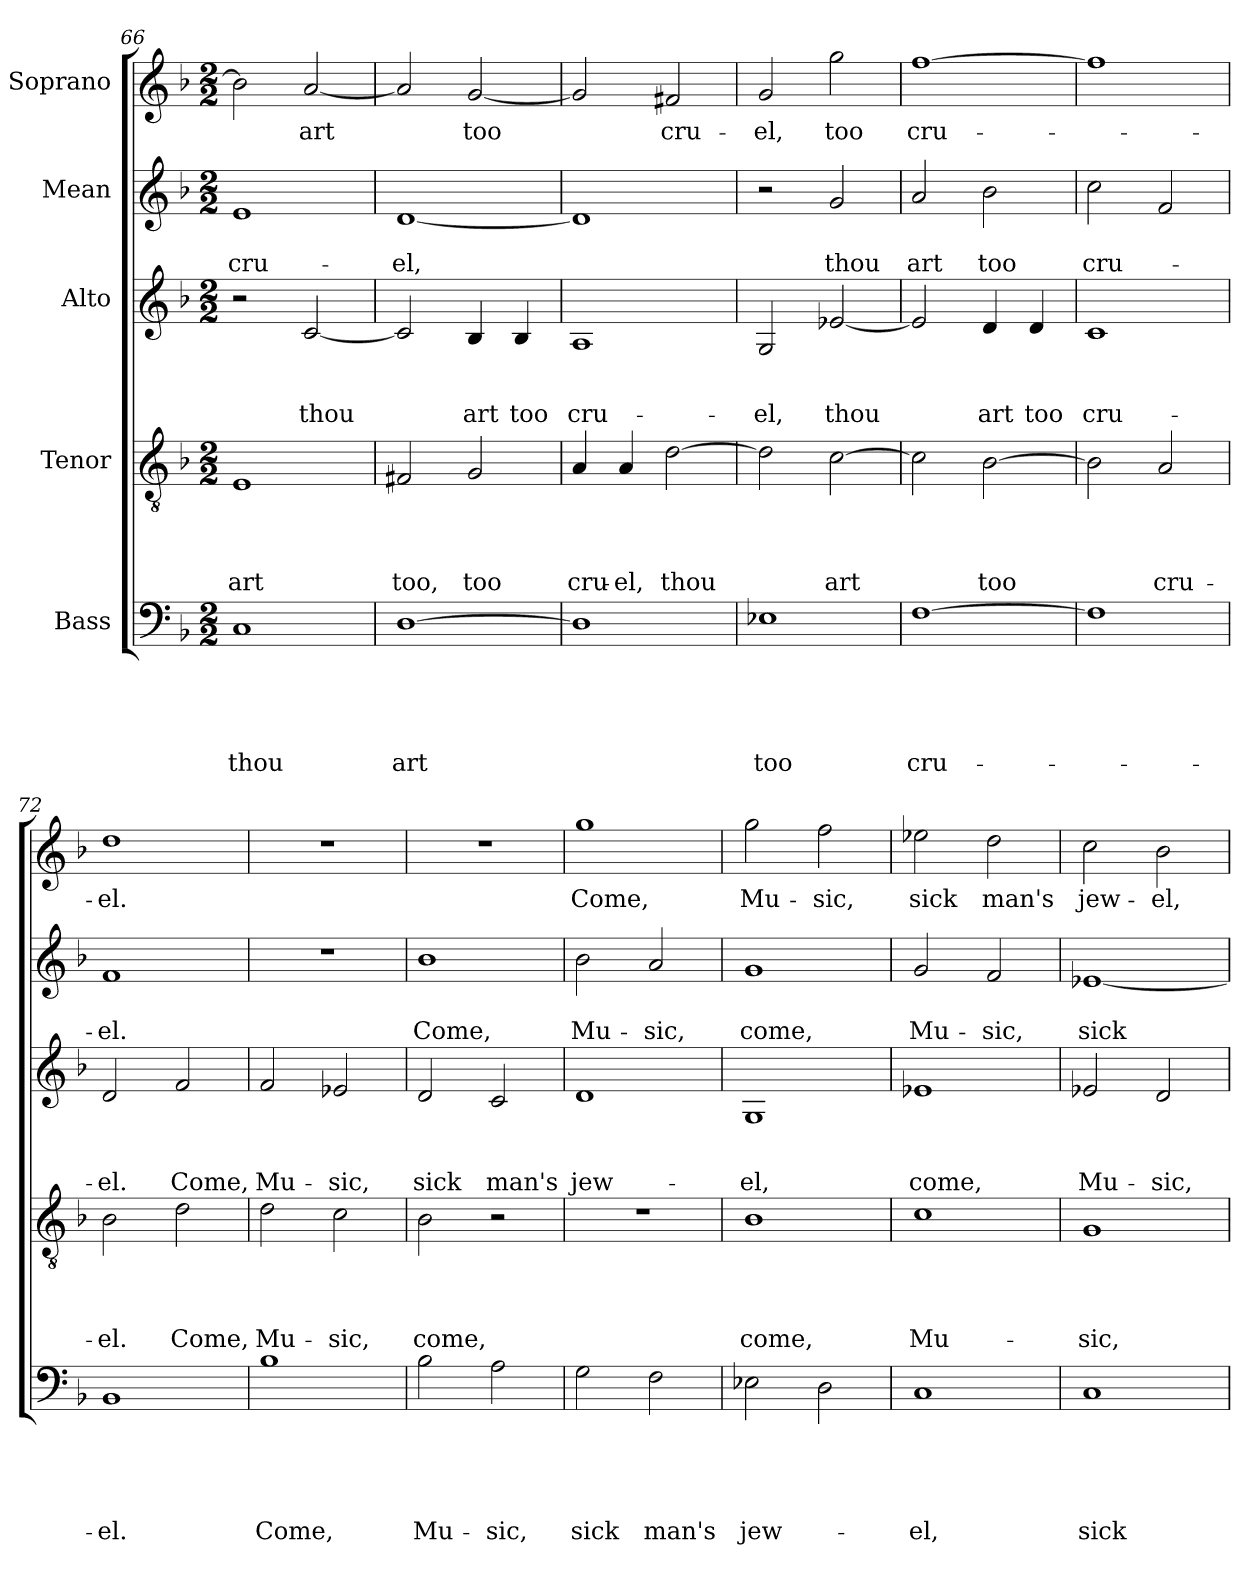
**kern	**text	**text	**text	**text	**text	**kern	**text	**text	**text	**text	**kern	**text	**text	**text	**kern	**text	**text	**kern	**text
*part5	*part5	*part5	*part5	*part5	*part5	*part4	*part4	*part4	*part4	*part4	*part3	*part3	*part3	*part3	*part2	*part2	*part2	*part1	*part1
*staff5	*staff5	*staff5	*staff5	*staff5	*staff5	*staff4	*staff4	*staff4	*staff4	*staff4	*staff3	*staff3	*staff3	*staff3	*staff2	*staff2	*staff2	*staff1	*staff1
*I"Bass	*	*	*	*	*	*I"Tenor	*	*	*	*	*I"Alto	*	*	*	*I"Mean	*	*	*I"Soprano	*
*clefF4	*	*	*	*	*	*clefGv2	*	*	*	*	*clefG2	*	*	*	*clefG2	*	*	*clefG2	*
*k[b-]	*	*	*	*	*	*k[b-]	*	*	*	*	*k[b-]	*	*	*	*k[b-]	*	*	*k[b-]	*
*F:	*	*	*	*	*	*F:	*	*	*	*	*F:	*	*	*	*F:	*	*	*F:	*
*M2/2	*	*	*	*	*	*M2/2	*	*	*	*	*M2/2	*	*	*	*M2/2	*	*	*M2/2	*
=66	=66	=66	=66	=66	=66	=66	=66	=66	=66	=66	=66	=66	=66	=66	=66	=66	=66	=66	=66
!	!	!	!	!	!LO:LY:b	!	!	!	!	!LO:LY:b	!	!	!	!	!	!	!LO:LY:b	!	!
1C	.	.	.	.	thou	1E	.	.	.	art	2r	.	.	.	1e	.	cru-	2b\]	.
!	!	!	!	!	!	!	!	!	!	!	!	!	!	!LO:LY:b	!	!	!	!	!LO:LY:b
.	.	.	.	.	.	.	.	.	.	.	[<2c/	.	.	thou	.	.	.	[<2a/	art
=67	=67	=67	=67	=67	=67	=67	=67	=67	=67	=67	=67	=67	=67	=67	=67	=67	=67	=67	=67
!	!	!	!	!	!LO:LY:b	!	!	!	!	!LO:LY:b	!	!	!	!	!	!	!LO:LY:b	!	!
[>1D	.	.	.	.	art	2F#X/	.	.	.	too,	2c/]	.	.	.	[<1d	.	-el,	2a/]	.
!	!	!	!	!	!	!	!	!	!	!LO:LY:b	!	!	!	!LO:LY:b	!	!	!	!	!LO:LY:b
.	.	.	.	.	.	2G/	.	.	.	too	4B-/	.	.	art	.	.	.	[<2g/	too
!	!	!	!	!	!	!	!	!	!	!	!	!	!	!LO:LY:b	!	!	!	!	!
.	.	.	.	.	.	.	.	.	.	.	4B-/	.	.	too	.	.	.	.	.
=68	=68	=68	=68	=68	=68	=68	=68	=68	=68	=68	=68	=68	=68	=68	=68	=68	=68	=68	=68
!	!	!	!	!	!	!	!	!	!	!LO:LY:b	!	!	!	!LO:LY:b	!	!	!	!	!
1D]	.	.	.	.	.	4A/	.	.	.	cru-	1A	.	.	cru-	1d]	.	.	2g/]	.
!	!	!	!	!	!	!	!	!	!	!LO:LY:b	!	!	!	!	!	!	!	!	!
.	.	.	.	.	.	4A/	.	.	.	-el,	.	.	.	.	.	.	.	.	.
!	!	!	!	!	!	!	!	!	!	!LO:LY:b	!	!	!	!	!	!	!	!	!LO:LY:b
.	.	.	.	.	.	[>2d\	.	.	.	thou	.	.	.	.	.	.	.	2f#X/	cru-
=69	=69	=69	=69	=69	=69	=69	=69	=69	=69	=69	=69	=69	=69	=69	=69	=69	=69	=69	=69
!	!	!	!	!	!LO:LY:b	!	!	!	!	!	!	!	!	!LO:LY:b	!	!	!	!	!LO:LY:b
1E-X	.	.	.	.	too	2d\]	.	.	.	.	2G/	.	.	-el,	2r	.	.	2g/	-el,
!	!	!	!	!	!	!	!	!	!	!LO:LY:b	!	!	!	!LO:LY:b	!	!	!LO:LY:b	!	!LO:LY:b
.	.	.	.	.	.	[>2c\	.	.	.	art	[<2e-X/	.	.	thou	2g/	.	thou	2gg\	too
=70	=70	=70	=70	=70	=70	=70	=70	=70	=70	=70	=70	=70	=70	=70	=70	=70	=70	=70	=70
!	!	!	!	!	!LO:LY:b	!	!	!	!	!	!	!	!	!	!	!	!LO:LY:b	!	!LO:LY:b
[>1F	.	.	.	.	cru-	2c\]	.	.	.	.	2e-/]	.	.	.	2a/	.	art	[>1ff	cru-
!	!	!	!	!	!	!	!	!	!	!LO:LY:b	!	!	!	!LO:LY:b	!	!	!LO:LY:b	!	!
.	.	.	.	.	.	[>2B-\	.	.	.	too	4d/	.	.	art	2b-\	.	too	.	.
!	!	!	!	!	!	!	!	!	!	!	!	!	!	!LO:LY:b	!	!	!	!	!
.	.	.	.	.	.	.	.	.	.	.	4d/	.	.	too	.	.	.	.	.
=71	=71	=71	=71	=71	=71	=71	=71	=71	=71	=71	=71	=71	=71	=71	=71	=71	=71	=71	=71
!	!	!	!	!	!	!	!	!	!	!	!	!	!	!LO:LY:b	!	!	!LO:LY:b	!	!
1F]	.	.	.	.	.	2B-\]	.	.	.	.	1c	.	.	cru-	2cc\	.	cru-	1ff]	.
!	!	!	!	!	!	!	!	!	!	!LO:LY:b	!	!	!	!	!	!	!	!	!
.	.	.	.	.	.	2A/	.	.	.	cru-	.	.	.	.	2f/	.	.	.	.
=72	=72	=72	=72	=72	=72	=72	=72	=72	=72	=72	=72	=72	=72	=72	=72	=72	=72	=72	=72
!	!	!	!	!	!LO:LY:b	!	!	!	!	!LO:LY:b	!	!	!	!LO:LY:b	!	!	!LO:LY:b	!	!LO:LY:b
1BB-	.	.	.	.	-el.	2B-\	.	.	.	-el.	2d/	.	.	-el.	1f	.	-el.	1dd	-el.
!	!	!	!	!	!	!	!	!	!	!LO:LY:b	!	!	!	!LO:LY:b	!	!	!	!	!
.	.	.	.	.	.	2d\	.	.	.	Come,	2f/	.	.	Come,	.	.	.	.	.
!!LO:PB:g=z
=73	=73	=73	=73	=73	=73	=73	=73	=73	=73	=73	=73	=73	=73	=73	=73	=73	=73	=73	=73
!	!	!	!	!	!LO:LY:b	!	!	!	!	!LO:LY:b	!	!	!	!LO:LY:b	!	!	!	!	!
1B-	.	.	.	.	Come,	2d\	.	.	.	Mu-	2f/	.	.	Mu-	1r	.	.	1r	.
!	!	!	!	!	!	!	!	!	!	!LO:LY:b	!	!	!	!LO:LY:b	!	!	!	!	!
.	.	.	.	.	.	2c\	.	.	.	-sic,	2e-X/	.	.	-sic,	.	.	.	.	.
=74	=74	=74	=74	=74	=74	=74	=74	=74	=74	=74	=74	=74	=74	=74	=74	=74	=74	=74	=74
!	!	!	!	!	!LO:LY:b	!	!	!	!	!LO:LY:b	!	!	!	!LO:LY:b	!	!	!LO:LY:b	!	!
2B-\	.	.	.	.	Mu-	2B-\	.	.	.	come,	2d/	.	.	sick	1b-	.	Come,	1r	.
!	!	!	!	!	!LO:LY:b	!	!	!	!	!	!	!	!	!LO:LY:b	!	!	!	!	!
2A\	.	.	.	.	-sic,	2r	.	.	.	.	2c/	.	.	man's	.	.	.	.	.
=75	=75	=75	=75	=75	=75	=75	=75	=75	=75	=75	=75	=75	=75	=75	=75	=75	=75	=75	=75
!	!	!	!	!	!LO:LY:b	!	!	!	!	!	!	!	!	!LO:LY:b	!	!	!LO:LY:b	!	!LO:LY:b
2G\	.	.	.	.	sick	1r	.	.	.	.	1d	.	.	jew-	2b-\	.	Mu-	1gg	Come,
!	!	!	!	!	!LO:LY:b	!	!	!	!	!	!	!	!	!	!	!	!LO:LY:b	!	!
2F\	.	.	.	.	man's	.	.	.	.	.	.	.	.	.	2a/	.	-sic,	.	.
=76	=76	=76	=76	=76	=76	=76	=76	=76	=76	=76	=76	=76	=76	=76	=76	=76	=76	=76	=76
!	!	!	!	!	!LO:LY:b	!	!	!	!	!LO:LY:b	!	!	!	!LO:LY:b	!	!	!LO:LY:b	!	!LO:LY:b
2E-X\	.	.	.	.	jew-	1B-	.	.	.	come,	1G	.	.	-el,	1g	.	come,	2gg\	Mu-
!	!	!	!	!	!	!	!	!	!	!	!	!	!	!	!	!	!	!	!LO:LY:b
2D\	.	.	.	.	.	.	.	.	.	.	.	.	.	.	.	.	.	2ff\	-sic,
=77	=77	=77	=77	=77	=77	=77	=77	=77	=77	=77	=77	=77	=77	=77	=77	=77	=77	=77	=77
!	!	!	!	!	!LO:LY:b	!	!	!	!	!LO:LY:b	!	!	!	!LO:LY:b	!	!	!LO:LY:b	!	!LO:LY:b
1C	.	.	.	.	-el,	1c	.	.	.	Mu-	1e-X	.	.	come,	2g/	.	Mu-	2ee-X\	sick
!	!	!	!	!	!	!	!	!	!	!	!	!	!	!	!	!	!LO:LY:b	!	!LO:LY:b
.	.	.	.	.	.	.	.	.	.	.	.	.	.	.	2f/	.	-sic,	2dd\	man's
=78	=78	=78	=78	=78	=78	=78	=78	=78	=78	=78	=78	=78	=78	=78	=78	=78	=78	=78	=78
!	!	!	!	!	!LO:LY:b	!	!	!	!	!LO:LY:b	!	!	!	!LO:LY:b	!	!	!LO:LY:b	!	!LO:LY:b
1C	.	.	.	.	sick	1G	.	.	.	-sic,	2e-X/	.	.	Mu-	[<1e-X	.	sick	2cc\	jew-
!	!	!	!	!	!	!	!	!	!	!	!	!	!	!LO:LY:b	!	!	!	!	!LO:LY:b
.	.	.	.	.	.	.	.	.	.	.	2d/	.	.	-sic,	.	.	.	2b-\	-el,
=	=	=	=	=	=	=	=	=	=	=	=	=	=	=	=	=	=	=	=
*-	*-	*-	*-	*-	*-	*-	*-	*-	*-	*-	*-	*-	*-	*-	*-	*-	*-	*-	*-
